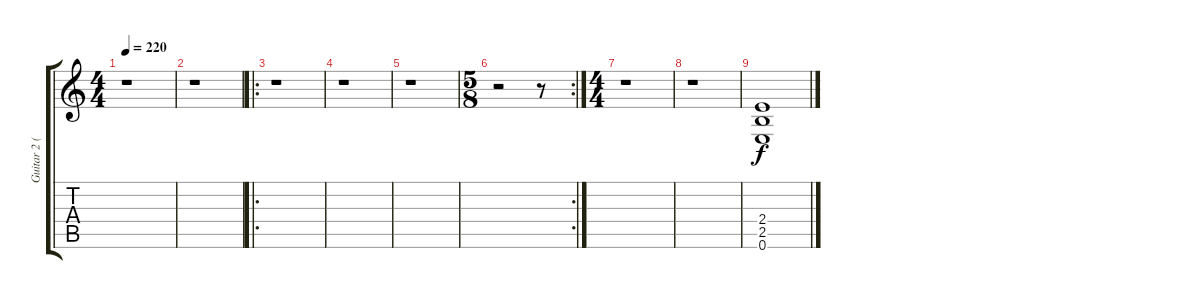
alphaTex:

\track ("Guitar 2 (Main Lead)" "Guitar 2 (") {instrument distortionguitar}
\staff {score tabs}
\tuning (E4 B3 G3 D3 A2 E2) {hide}
\ts (4 4)
\tempo 220
\clef g2
\ks c
r.1{dy f} |
r.1 |
\ro
r.1 |
r.1 |
r.1 |
\rc 2
\ts (5 8)
r.2 r.8 |
\ts (4 4)
r.1 |
r.1 |
(2.4 2.5 0.6).1
